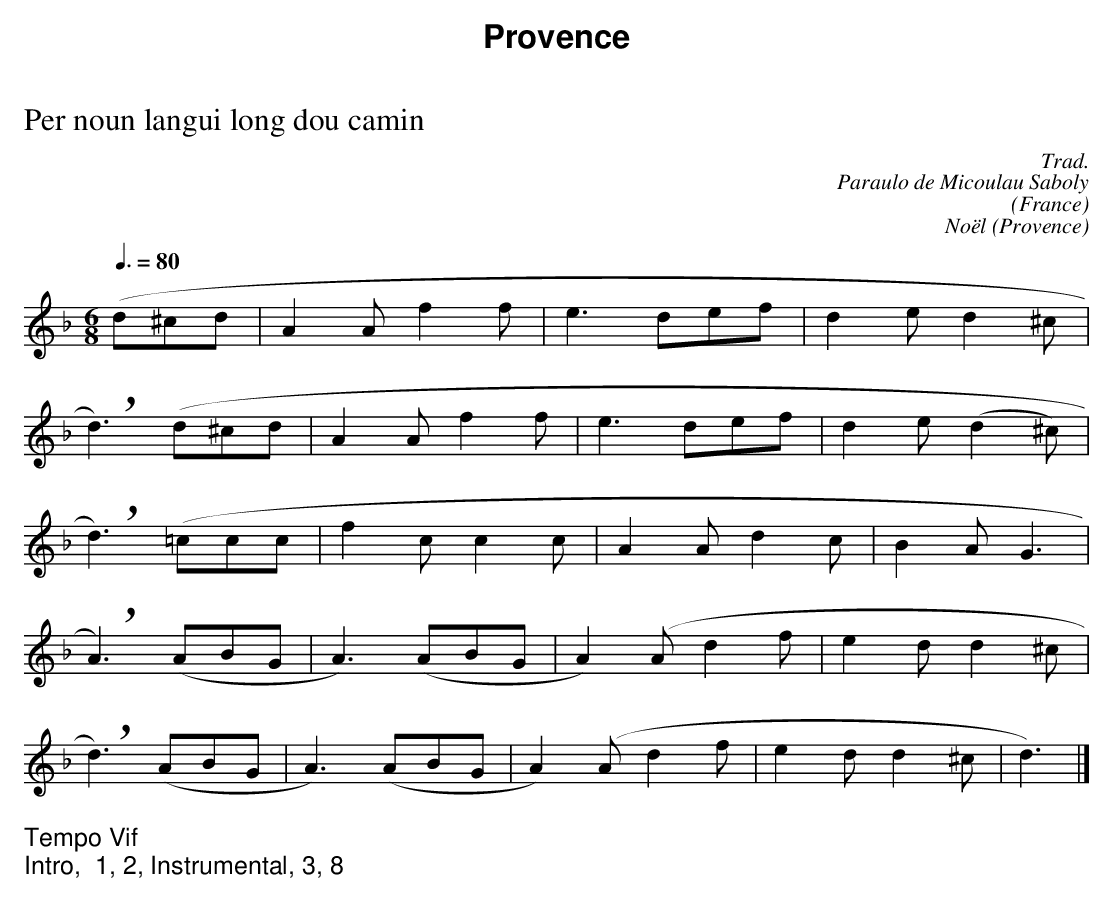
X:1
T:Per noun langui long dou camin
C:Trad.
C:Paraulo de Micoulau Saboly
C:
O:France
M:6/8
L:1/8
Q:3/8=80
K:F
(d^cd | A2A f2f | e3 def | d2e d2^c |
!breath!d3) (d^cd | A2A f2f | e3 def | d2e (d2^c) |
!breath!d3) (=ccc | f2c c2c | A2A d2c | B2A G3 |
!breath!A3) (ABG | A3) (ABG | A2)(A d2f | e2d d2^c |
!breath!d3) (ABG | A3) (ABG | A2)(A d2f | e2d d2^c | d3) |]
%%begintext
Tempo Vif
Intro,  1, 2, Instrumental, 3, 8
